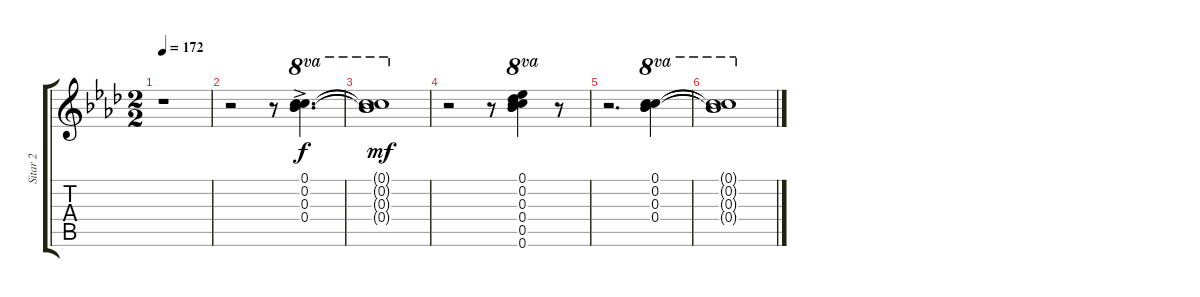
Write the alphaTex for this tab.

\track ("Sitar 2" "Sitar 2") {instrument sitar}
\staff {score tabs}
\tuning (Bb5 C6 Bb5 C6 Db6 Eb6) {hide}
\ts (2 2)
\tempo 172
\clef g2
\ks ab
r.1{dy mf} |
r.2 r.8 (0.1{ac} 0.2{ac} 0.3{ac} 0.4{ac}).4{d ot 8va dy f} |
(0.1{t} 0.2{t} 0.3{t} 0.4{t}).1{ot 8va dy mf} |
r.2 r.8 (0.1 0.2 0.3 0.4 0.5 0.6).4{ot 8va} r.8 |
r.2{d} (0.1 0.2 0.3 0.4).4{ot 8va} |
(0.1{t} 0.2{t} 0.3{t} 0.4{t}).1{ot 8va}
